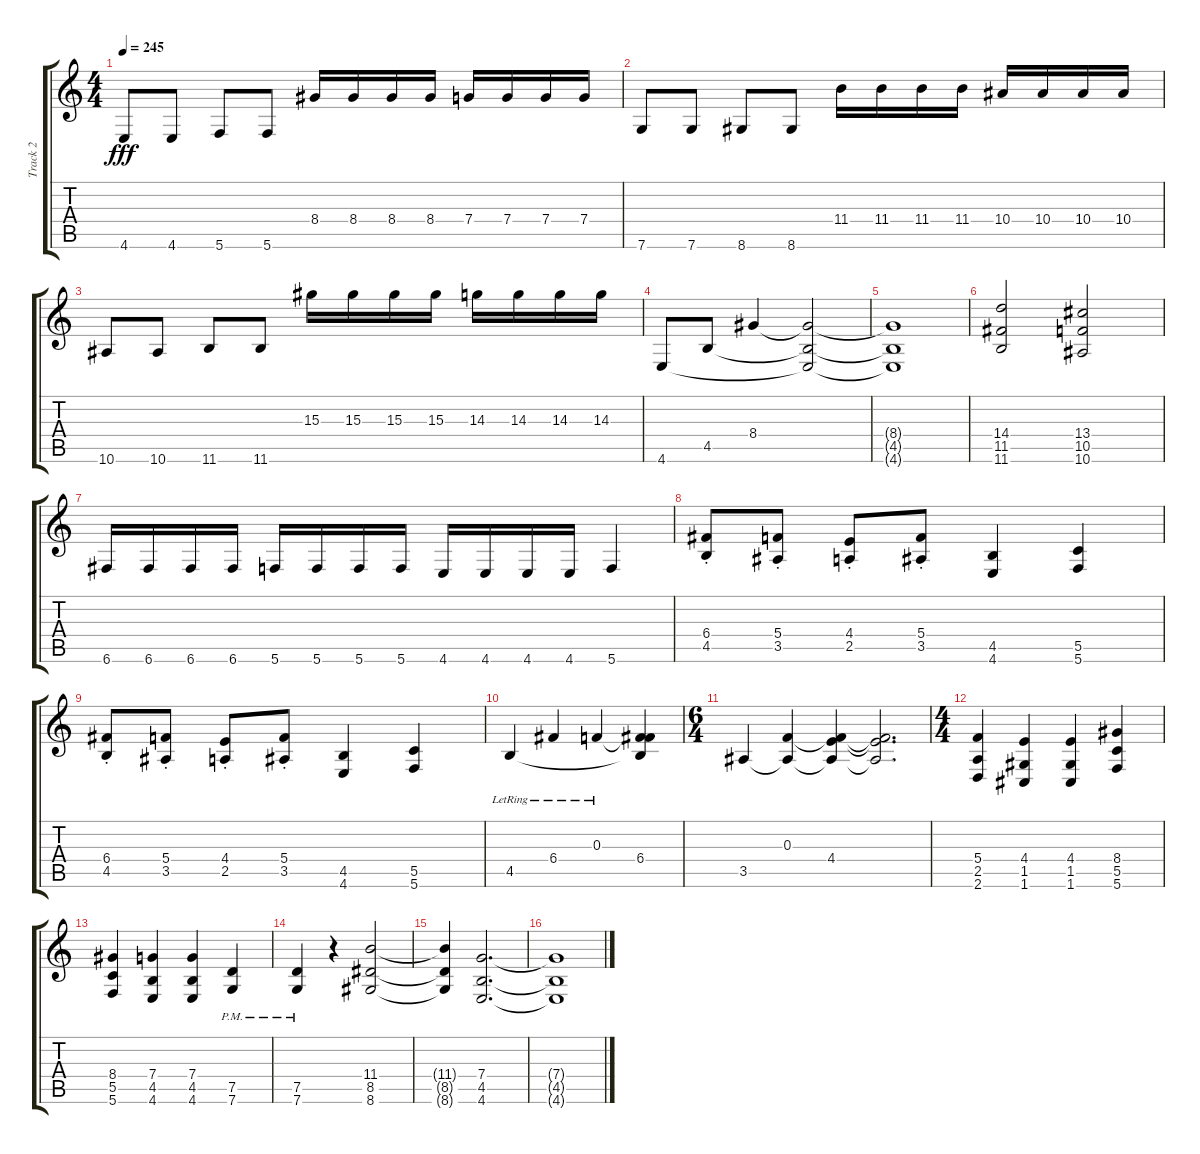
\track ("Track 2" "Track 2") {instrument distortionguitar}
\staff {score tabs}
\tuning (D4 A3 F3 C3 G2 C2) {hide}
\ts (4 4)
\tempo 245
\clef g2
\ks c
4.6.8{dy fff} 4.6.8 5.6.8 5.6.8 8.4.16 8.4.16 8.4.16 8.4.16 7.4.16 7.4.16 7.4.16 7.4.16 |
7.6.8 7.6.8 8.6.8 8.6.8 11.4.16 11.4.16 11.4.16 11.4.16 10.4.16 10.4.16 10.4.16 10.4.16 |
10.6.8 10.6.8 11.6.8 11.6.8 15.3.16 15.3.16 15.3.16 15.3.16 14.3.16 14.3.16 14.3.16 14.3.16 |
4.6.8 4.5.8 8.4.4 (8.4{t} 4.5{t} 4.6{t}).2 |
(8.4{t} 4.5{t} 4.6{t}).1 |
(14.4 11.5 11.6).2 (13.4 10.5 10.6).2 |
6.6.16 6.6.16 6.6.16 6.6.16 5.6.16 5.6.16 5.6.16 5.6.16 4.6.16 4.6.16 4.6.16 4.6.16 5.6.4 |
(6.4{st} 4.5{st}).8 (5.4{st} 3.5{st}).8 (4.4{st} 2.5{st}).8 (5.4{st} 3.5{st}).8 (4.5 4.6).4 (5.5 5.6).4 |
(6.4{st} 4.5{st}).8 (5.4{st} 3.5{st}).8 (4.4{st} 2.5{st}).8 (5.4{st} 3.5{st}).8 (4.5 4.6).4 (5.5 5.6).4 |
4.5{lr}.4 6.4{lr}.4 0.3{lr}.4 (0.3{t} 6.4 4.5{t}).4 |
\ts (6 4)
3.5.4 (0.3 3.5{t}).4 (0.3{t} 4.4 3.5{t}).4 (0.3{t} 4.4{t} 3.5{t}).2{d} |
\ts (4 4)
(5.4 2.5 2.6).4 (4.4 1.5 1.6).4 (4.4 1.5 1.6).4 (8.4 5.5 5.6).4 |
(8.4 5.5 5.6).4 (7.4 4.5 4.6).4 (7.4 4.5 4.6).4 (7.5{pm} 7.6{pm}).4 |
(7.5{pm} 7.6{pm}).4 r.4 (11.4 8.5 8.6).2 |
(11.4{t} 8.5{t} 8.6{t}).4 (7.4 4.5 4.6).2{d} |
(7.4{t} 4.5{t} 4.6{t}).1
